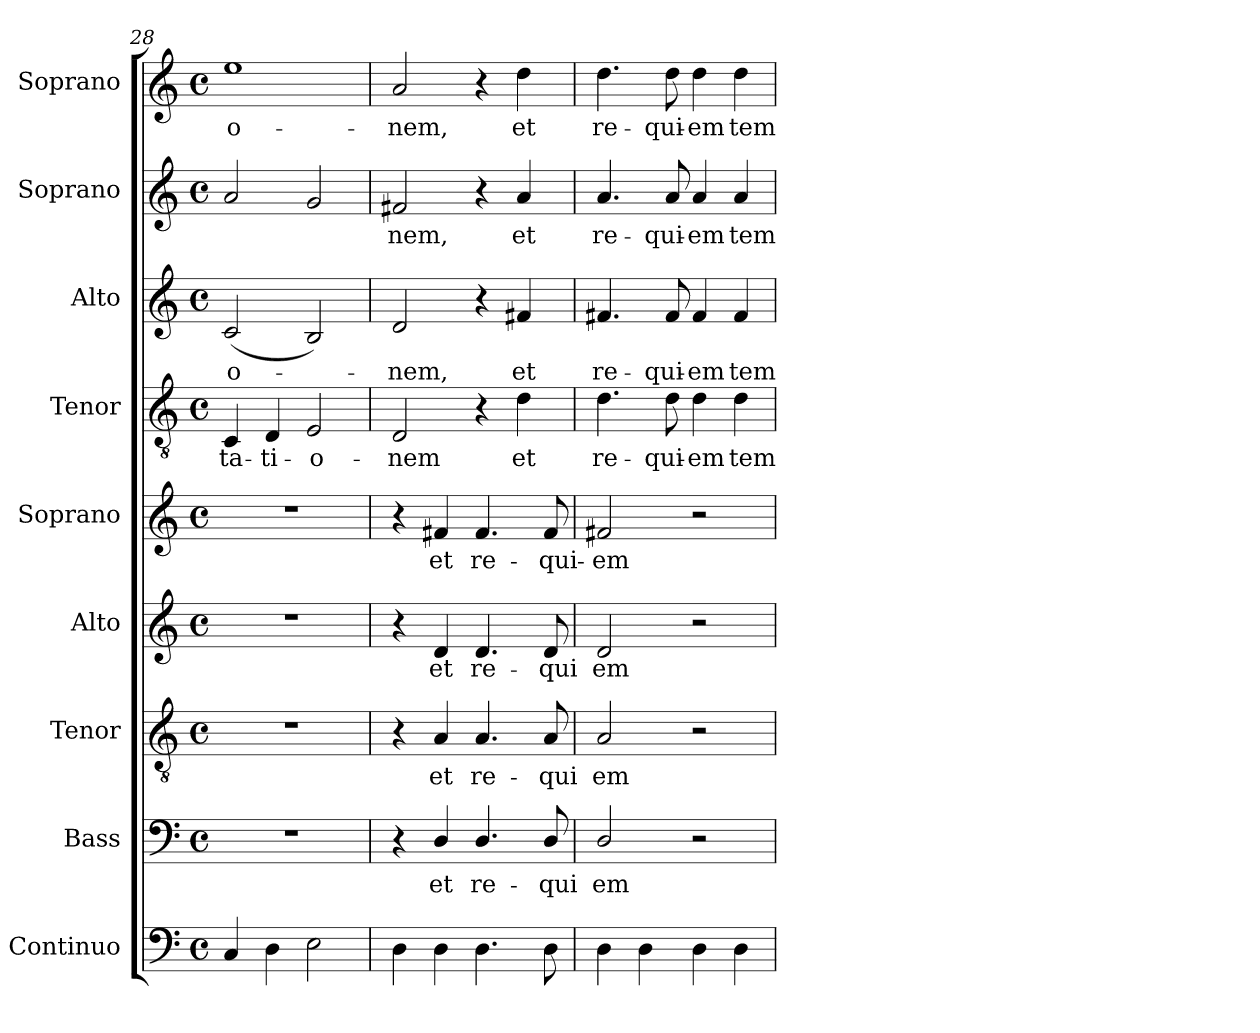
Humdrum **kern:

**kern	**kern	**text	**kern	**text	**kern	**text	**kern	**text	**kern	**text	**kern	**text	**kern	**text	**kern	**text
*part9	*part8	*part8	*part7	*part7	*part6	*part6	*part5	*part5	*part4	*part4	*part3	*part3	*part2	*part2	*part1	*part1
*staff9	*staff8	*staff8	*staff7	*staff7	*staff6	*staff6	*staff5	*staff5	*staff4	*staff4	*staff3	*staff3	*staff2	*staff2	*staff1	*staff1
*I"Continuo	*I"Bass	*	*I"Tenor	*	*I"Alto	*	*I"Soprano	*	*I"Tenor	*	*I"Alto	*	*I"Soprano	*	*I"Soprano	*
*I'Cont.	*I'B.	*	*I'T.	*	*I'A.	*	*I'S.	*	*I'T.	*	*I'A.	*	*I'S.	*	*I'S.	*
*clefF4	*clefF4	*	*clefGv2	*	*clefG2	*	*clefG2	*	*clefGv2	*	*clefG2	*	*clefG2	*	*clefG2	*
*	*	*	*ITrd7c12	*	*	*	*	*	*ITrd7c12	*	*	*	*	*	*	*
*k[]	*k[]	*	*k[]	*	*k[]	*	*k[]	*	*k[]	*	*k[]	*	*k[]	*	*k[]	*
*C:	*C:	*	*C:	*	*C:	*	*C:	*	*C:	*	*C:	*	*C:	*	*C:	*
*M4/4	*M4/4	*	*M4/4	*	*M4/4	*	*M4/4	*	*M4/4	*	*M4/4	*	*M4/4	*	*M4/4	*
*met(c)	*met(c)	*	*met(c)	*	*met(c)	*	*met(c)	*	*met(c)	*	*met(c)	*	*met(c)	*	*met(c)	*
=28	=28	=28	=28	=28	=28	=28	=28	=28	=28	=28	=28	=28	=28	=28	=28	=28
!	!	!	!	!	!	!	!	!	!	!LO:LY:b:color=#000000	!	!	!	!	!	!
!	!	!	!	!	!	!	!	!	!	!	!	!LO:LY:b:color=#000000	!	!	!	!
!	!	!	!	!	!	!	!	!	!	!	!	!	!	!	!	!LO:LY:b:color=#000000
4Ci/	1r	.	1r	.	1r	.	1r	.	4CCi/	-ta-	(2ci/	-o-	2ai/	.	1eei	-o-
!	!	!	!	!	!	!	!	!	!	!LO:LY:b:color=#000000	!	!	!	!	!	!
4Di\	.	.	.	.	.	.	.	.	4DDi/	-ti-	.	.	.	.	.	.
!	!	!	!	!	!	!	!	!	!	!LO:LY:b:color=#000000	!	!	!	!	!	!
2Ei\	.	.	.	.	.	.	.	.	2EEi/	-o-	2Bi/)	.	2gi/	.	.	.
=29	=29	=29	=29	=29	=29	=29	=29	=29	=29	=29	=29	=29	=29	=29	=29	=29
!	!	!	!	!	!	!	!	!	!	!LO:LY:b:color=#000000	!	!	!	!	!	!
!	!	!	!	!	!	!	!	!	!	!	!	!LO:LY:b:color=#000000	!	!	!	!
!	!	!	!	!	!	!	!	!	!	!	!	!	!	!LO:LY:b:color=#000000	!	!
!	!	!	!	!	!	!	!	!	!	!	!	!	!	!	!	!LO:LY:b:color=#000000
4Di\	4r	.	4r	.	4r	.	4r	.	2DDi/	-nem	2di/	-nem,	2f#Xi/	-nem,	2ai/	-nem,
!	!	!LO:LY:b:color=#000000	!	!	!	!	!	!	!	!	!	!	!	!	!	!
!	!	!	!	!LO:LY:b:color=#000000	!	!	!	!	!	!	!	!	!	!	!	!
!	!	!	!	!	!	!LO:LY:b:color=#000000	!	!	!	!	!	!	!	!	!	!
!	!	!	!	!	!	!	!	!LO:LY:b:color=#000000	!	!	!	!	!	!	!	!
4Di\	4Di/	et	4AAi/	et	4di/	et	4f#Xi/	et	.	.	.	.	.	.	.	.
!	!	!LO:LY:b:color=#000000	!	!	!	!	!	!	!	!	!	!	!	!	!	!
!	!	!	!	!LO:LY:b:color=#000000	!	!	!	!	!	!	!	!	!	!	!	!
!	!	!	!	!	!	!LO:LY:b:color=#000000	!	!	!	!	!	!	!	!	!	!
!	!	!	!	!	!	!	!	!LO:LY:b:color=#000000	!	!	!	!	!	!	!	!
4.Di\	4.Di/	re-	4.AAi/	re-	4.di/	re-	4.f#i/	re-	4r	.	4r	.	4r	.	4r	.
!	!	!	!	!	!	!	!	!	!	!LO:LY:b:color=#000000	!	!	!	!	!	!
!	!	!	!	!	!	!	!	!	!	!	!	!LO:LY:b:color=#000000	!	!	!	!
!	!	!	!	!	!	!	!	!	!	!	!	!	!	!LO:LY:b:color=#000000	!	!
!	!	!	!	!	!	!	!	!	!	!	!	!	!	!	!	!LO:LY:b:color=#000000
.	.	.	.	.	.	.	.	.	4Di\	et	4f#Xi/	et	4ai/	et	4ddi\	et
!	!	!LO:LY:b:color=#000000	!	!	!	!	!	!	!	!	!	!	!	!	!	!
!	!	!	!	!LO:LY:b:color=#000000	!	!	!	!	!	!	!	!	!	!	!	!
!	!	!	!	!	!	!LO:LY:b:color=#000000	!	!	!	!	!	!	!	!	!	!
!	!	!	!	!	!	!	!	!LO:LY:b:color=#000000	!	!	!	!	!	!	!	!
8Di\	8Di/	-qui	8AAi/	-qui	8di/	-qui	8f#i/	-qui-	.	.	.	.	.	.	.	.
=30	=30	=30	=30	=30	=30	=30	=30	=30	=30	=30	=30	=30	=30	=30	=30	=30
!	!	!LO:LY:b:color=#000000	!	!	!	!	!	!	!	!	!	!	!	!	!	!
!	!	!	!	!LO:LY:b:color=#000000	!	!	!	!	!	!	!	!	!	!	!	!
!	!	!	!	!	!	!LO:LY:b:color=#000000	!	!	!	!	!	!	!	!	!	!
!	!	!	!	!	!	!	!	!LO:LY:b:color=#000000	!	!	!	!	!	!	!	!
!	!	!	!	!	!	!	!	!	!	!LO:LY:b:color=#000000	!	!	!	!	!	!
!	!	!	!	!	!	!	!	!	!	!	!	!LO:LY:b:color=#000000	!	!	!	!
!	!	!	!	!	!	!	!	!	!	!	!	!	!	!LO:LY:b:color=#000000	!	!
!	!	!	!	!	!	!	!	!	!	!	!	!	!	!	!	!LO:LY:b:color=#000000
4Di\	2Di/	em	2AAi/	em	2di/	em	2f#Xi/	-em	4.Di\	re-	4.f#Xi/	re-	4.ai/	re-	4.ddi\	re-
4Di\	.	.	.	.	.	.	.	.	.	.	.	.	.	.	.	.
!	!	!	!	!	!	!	!	!	!	!LO:LY:b:color=#000000	!	!	!	!	!	!
!	!	!	!	!	!	!	!	!	!	!	!	!LO:LY:b:color=#000000	!	!	!	!
!	!	!	!	!	!	!	!	!	!	!	!	!	!	!LO:LY:b:color=#000000	!	!
!	!	!	!	!	!	!	!	!	!	!	!	!	!	!	!	!LO:LY:b:color=#000000
.	.	.	.	.	.	.	.	.	8Di\	-qui-	8f#i/	-qui-	8ai/	-qui-	8ddi\	-qui-
!	!	!	!	!	!	!	!	!	!	!LO:LY:b:color=#000000	!	!	!	!	!	!
!	!	!	!	!	!	!	!	!	!	!	!	!LO:LY:b:color=#000000	!	!	!	!
!	!	!	!	!	!	!	!	!	!	!	!	!	!	!LO:LY:b:color=#000000	!	!
!	!	!	!	!	!	!	!	!	!	!	!	!	!	!	!	!LO:LY:b:color=#000000
4Di\	2r	.	2r	.	2r	.	2r	.	4Di\	-em	4f#i/	-em	4ai/	-em	4ddi\	-em
!	!	!	!	!	!	!	!	!	!	!LO:LY:b:color=#000000	!	!	!	!	!	!
!	!	!	!	!	!	!	!	!	!	!	!	!LO:LY:b:color=#000000	!	!	!	!
!	!	!	!	!	!	!	!	!	!	!	!	!	!	!LO:LY:b:color=#000000	!	!
!	!	!	!	!	!	!	!	!	!	!	!	!	!	!	!	!LO:LY:b:color=#000000
4Di\	.	.	.	.	.	.	.	.	4Di\	tem-	4f#i/	tem-	4ai/	tem-	4ddi\	tem-
=	=	=	=	=	=	=	=	=	=	=	=	=	=	=	=	=
*-	*-	*-	*-	*-	*-	*-	*-	*-	*-	*-	*-	*-	*-	*-	*-	*-
